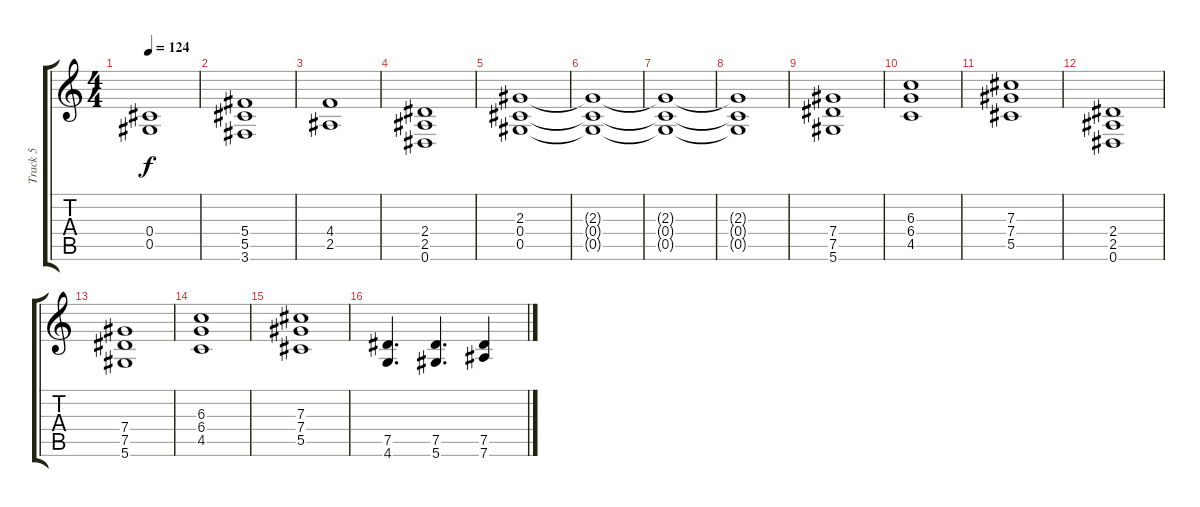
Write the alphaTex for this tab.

\track ("Track 5" "Track 5") {instrument distortionguitar}
\staff {score tabs}
\tuning (Eb4 Bb3 Gb3 Db3 Ab2 Eb2) {hide}
\ts (4 4)
\tempo 124
\clef g2
\ks c
(0.4 0.5).1{dy f} |
(5.4 5.5 3.6).1 |
(4.4 2.5).1 |
(2.4 2.5 0.6).1 |
(2.3 0.4 0.5).1 |
(2.3{t} 0.4{t} 0.5{t}).1 |
(2.3{t} 0.4{t} 0.5{t}).1 |
(2.3{t} 0.4{t} 0.5{t}).1 |
(7.4 7.5 5.6).1 |
(6.3 6.4 4.5).1 |
(7.3 7.4 5.5).1 |
(2.4 2.5 0.6).1 |
(7.4 7.5 5.6).1 |
(6.3 6.4 4.5).1 |
(7.3 7.4 5.5).1 |
(7.5 4.6).4{d} (7.5 5.6).4{d} (7.5 7.6).4
